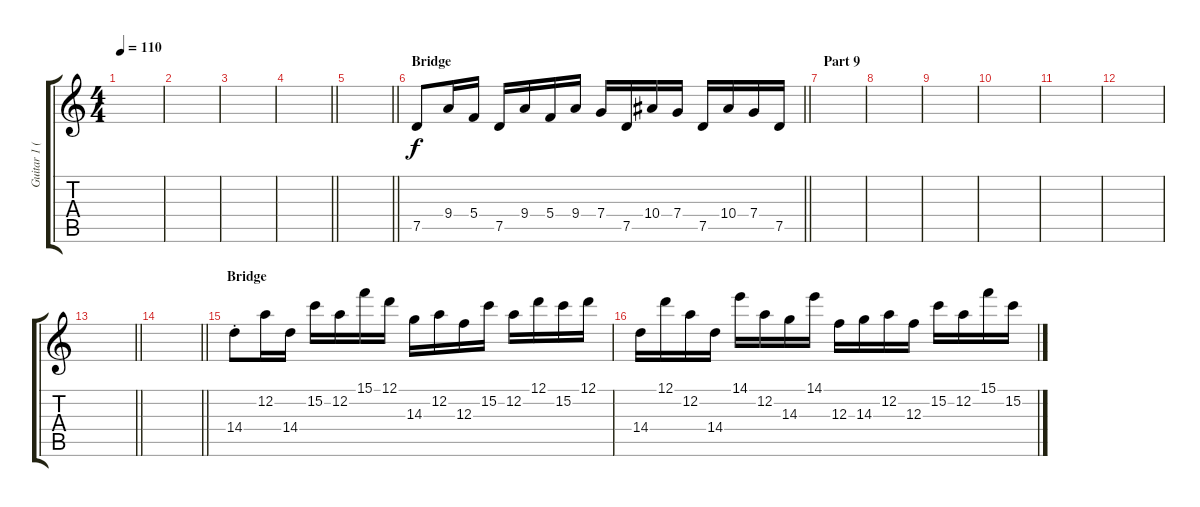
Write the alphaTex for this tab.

\track ("Guitar 1 (Acoustic)" "Guitar 1 (") {instrument electricguitarjazz}
\staff {score tabs}
\tuning (D4 A3 F3 C3 G2 D2) {hide}
\ts (4 4)
\tempo 110
\clef g2
\ks c
|
|
|
\barLineRight lightlight
|
\barLineRight lightlight
|
\section ("" "Bridge")
\barLineRight lightlight
7.5.8 9.4.16 5.4.16 7.5.16 9.4.16 5.4.16 9.4.16 7.4.16 7.5.16 10.4.16 7.4.16 7.5.16 10.4.16 7.4.16 7.5.16 |
\section ("" "Part 9")
|
|
|
|
|
|
\barLineRight lightlight
|
\barLineRight lightlight
|
\section ("" "Bridge")
14.4{st}.8 12.2.16 14.4.16 15.2.16 12.2.16 15.1.16 12.1.16 14.3.16 12.2.16 12.3.16 15.2.16 12.2.16 12.1.16 15.2.16 12.1.16 |
14.4.16 12.1.16 12.2.16 14.4.16 14.1.16 12.2.16 14.3.16 14.1.16 12.3.16 14.3.16 12.2.16 12.3.16 15.2.16 12.2.16 15.1.16 15.2.16
